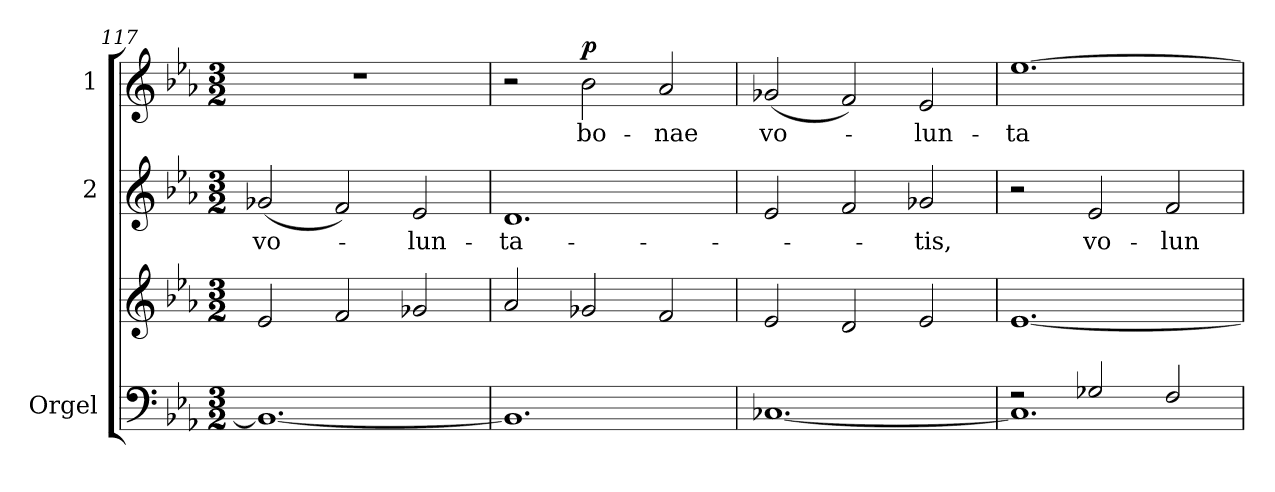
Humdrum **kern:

**kern	**kern	**kern	**text	**kern	**text	**dynam
*part3	*part3	*part2	*part2	*part1	*part1	*part1
*staff4	*staff3	*staff2	*staff2	*staff1	*staff1	*staff1
*I"Orgel	*	*I"2	*	*I"1	*	*
*I'Org.	*	*	*	*	*	*
*clefF4	*clefG2	*clefG2	*	*clefG2	*	*
*k[b-e-a-]	*k[b-e-a-]	*k[b-e-a-]	*	*k[b-e-a-]	*	*
*E-:	*E-:	*E-:	*	*E-:	*	*
*M3/2	*M3/2	*M3/2	*	*M3/2	*	*
=117	=117	=117	=117	=117	=117	=117
!	!	!	!LO:LY:b	!	!	!
1.BB-_	2e-/	(<2g-X/	vo-	1.r	.	.
.	2f/	2f/)	.	.	.	.
!	!	!	!LO:LY:b	!	!	!
.	2g-X/	2e-/	-lun-	.	.	.
=118	=118	=118	=118	=118	=118	=118
!	!	!	!LO:LY:b	!	!	!
1.BB-]	2a-/	1.d	-ta-	2r	.	.
!	!	!	!	!	!LO:LY:b	!LO:DY:a
.	2g-X/	.	.	2b-\	bo-	p
!	!	!	!	!	!LO:LY:b	!
.	2f/	.	.	2a-/	-nae	.
=119	=119	=119	=119	=119	=119	=119
!	!	!	!	!	!LO:LY:b	!
[1.C-X	2e-/	2e-/	.	(<2g-X/	vo-	.
.	2d/	2f/	.	2f/)	.	.
!	!	!	!LO:LY:b	!	!LO:LY:b	!
.	2e-/	2g-X/	-tis,	2e-/	-lun-	.
!!LO:LB:g=z
=120	=120	=120	=120	=120	=120	=120
*^	*	*	*	*	*	*
!	!	!	!	!	!	!LO:LY:b	!
2rF	1.C-]	[1.e-	2r	.	[1.ee-	-ta-	.
!	!	!	!	!LO:LY:b	!	!	!
2G-X/	.	.	2e-/	vo-	.	.	.
!	!	!	!	!LO:LY:b	!	!	!
2F/	.	.	2f/	-lun-	.	.	.
*v	*v	*	*	*	*	*	*
=	=	=	=	=	=	=
*-	*-	*-	*-	*-	*-	*-
